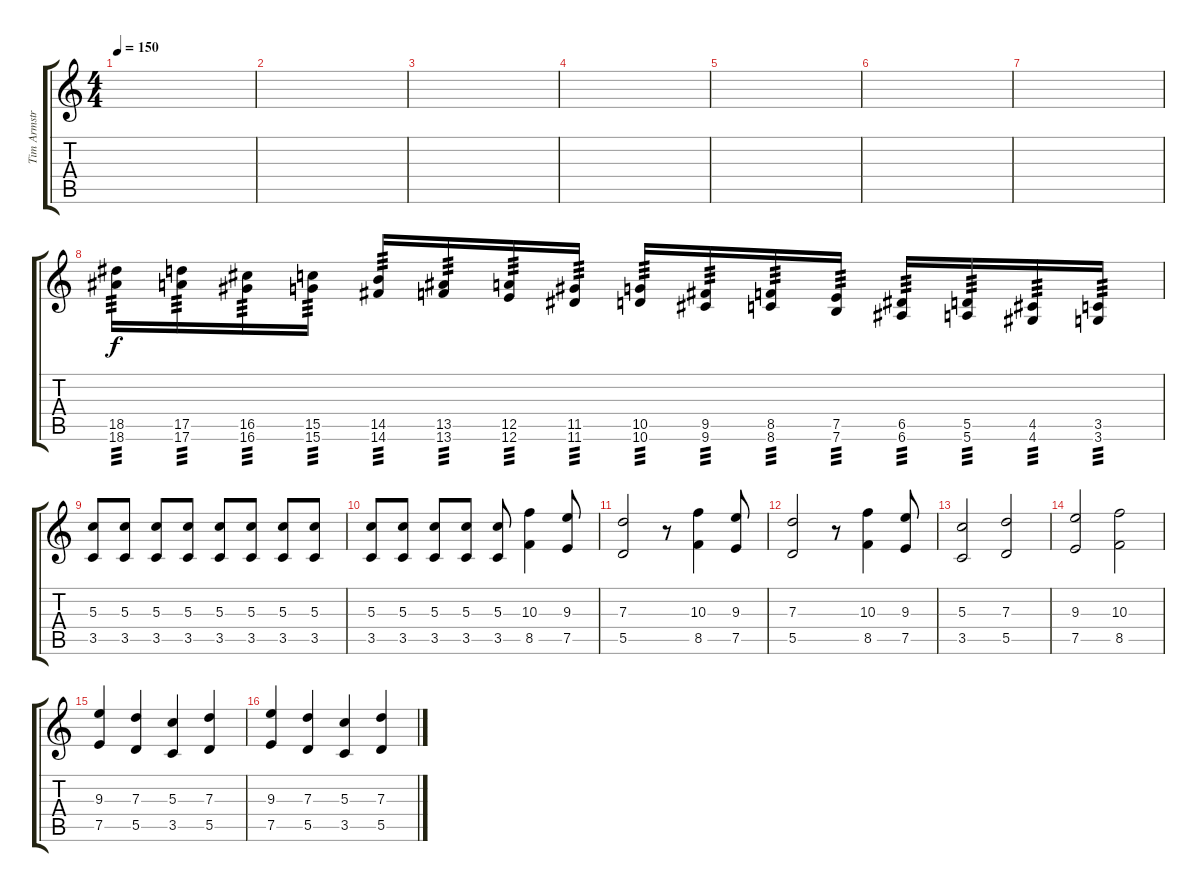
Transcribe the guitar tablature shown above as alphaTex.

\track ("Tim Armstrong" "Tim Armstr") {instrument overdrivenguitar}
\staff {score tabs}
\tuning (E4 B3 G3 D3 A2 E2) {hide}
\ts (4 4)
\tempo 150
\clef g2
\ks c
|
|
|
|
|
|
|
(18.5 18.6).16{tp 3} (17.5 17.6).16{tp 3} (16.5 16.6).16{tp 3} (15.5 15.6).16{tp 3} (14.5 14.6).16{tp 3} (13.5 13.6).16{tp 3} (12.5 12.6).16{tp 3} (11.5 11.6).16{tp 3} (10.5 10.6).16{tp 3} (9.5 9.6).16{tp 3} (8.5 8.6).16{tp 3} (7.5 7.6).16{tp 3} (6.5 6.6).16{tp 3} (5.5 5.6).16{tp 3} (4.5 4.6).16{tp 3} (3.5 3.6).16{tp 3} |
(5.3 3.5).8 (5.3 3.5).8 (5.3 3.5).8 (5.3 3.5).8 (5.3 3.5).8 (5.3 3.5).8 (5.3 3.5).8 (5.3 3.5).8 |
(5.3 3.5).8 (5.3 3.5).8 (5.3 3.5).8 (5.3 3.5).8 (5.3 3.5).8 (10.3 8.5).4 (9.3 7.5).8 |
(7.3 5.5).2 r.8 (10.3 8.5).4 (9.3 7.5).8 |
(7.3 5.5).2 r.8 (10.3 8.5).4 (9.3 7.5).8 |
(5.3 3.5).2 (7.3 5.5).2 |
(9.3 7.5).2 (10.3 8.5).2 |
(9.3 7.5).4 (7.3 5.5).4 (5.3 3.5).4 (7.3 5.5).4 |
(9.3 7.5).4 (7.3 5.5).4 (5.3 3.5).4 (7.3 5.5).4
